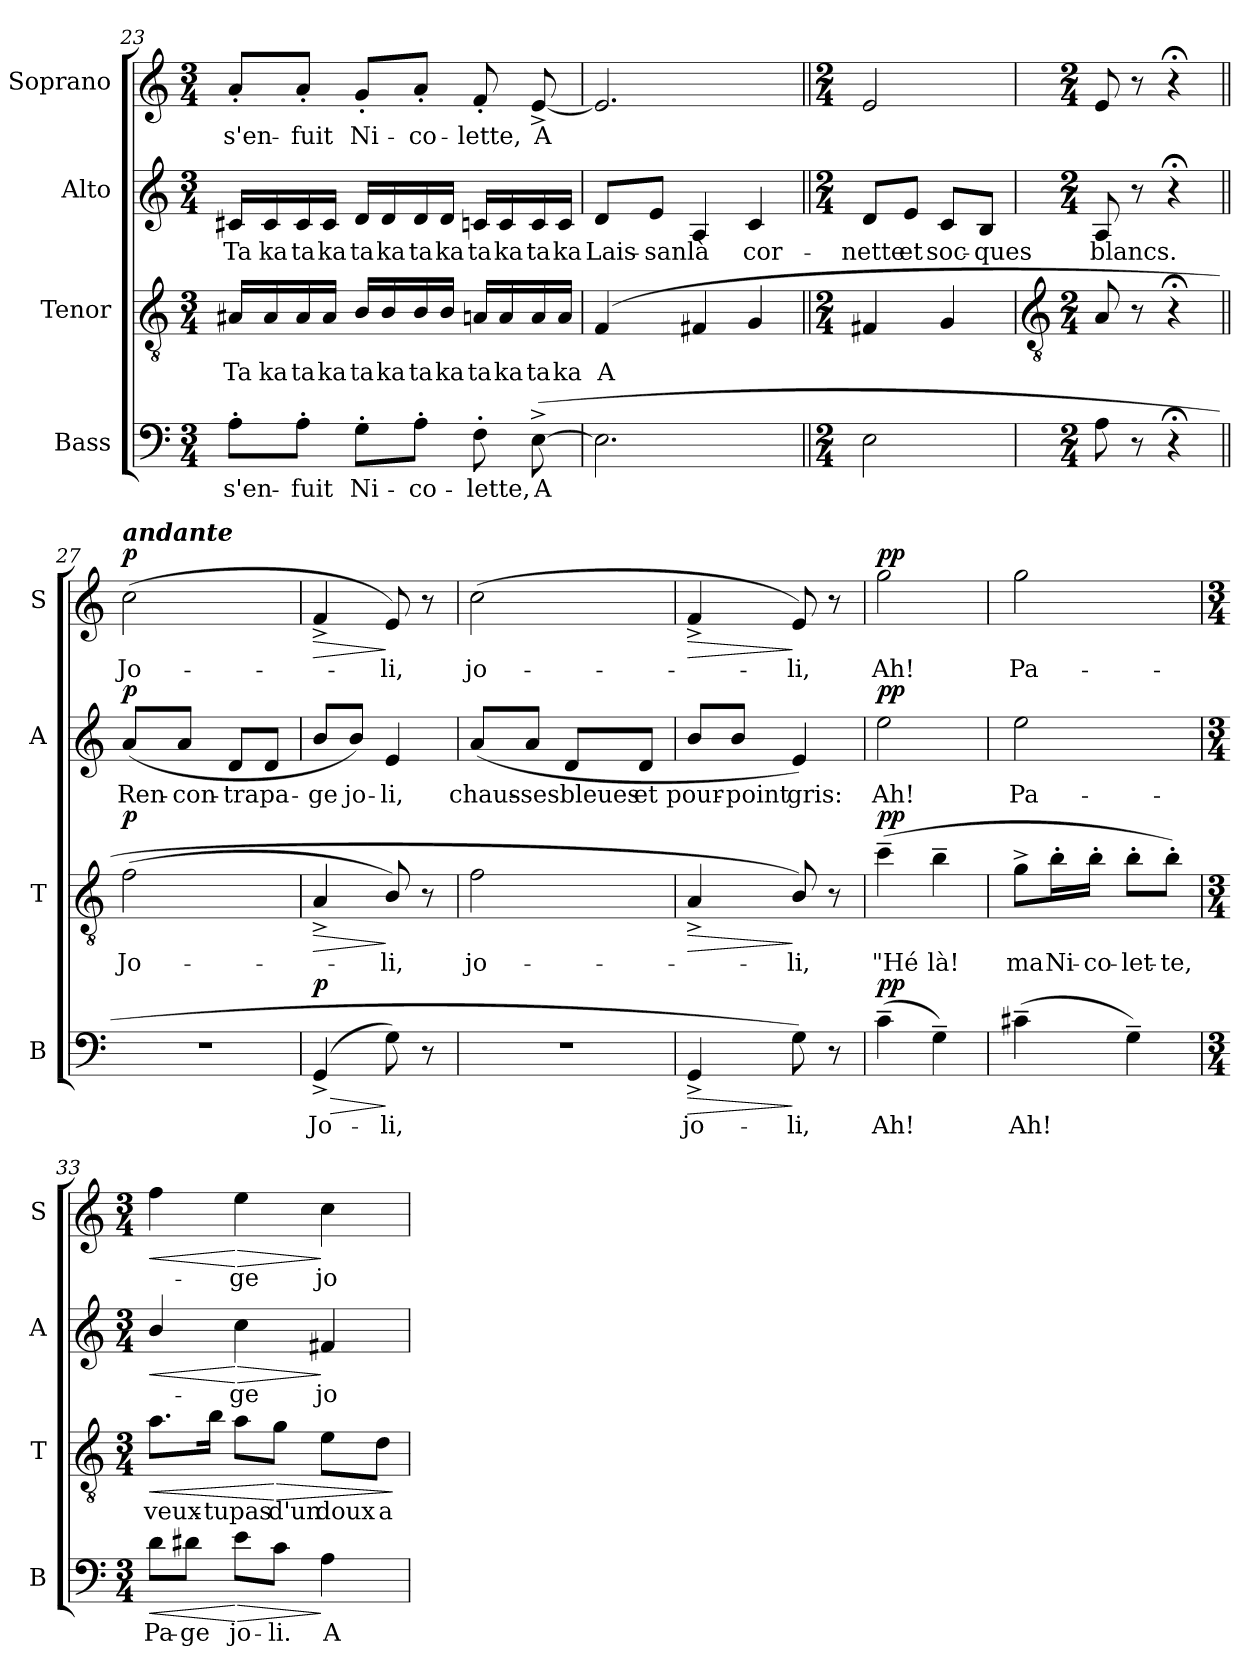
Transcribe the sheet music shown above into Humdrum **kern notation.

**kern	**text	**dynam	**kern	**text	**dynam	**kern	**text	**dynam	**kern	**text	**dynam
*part4	*part4	*part4	*part3	*part3	*part3	*part2	*part2	*part2	*part1	*part1	*part1
*staff4	*staff4	*staff4	*staff3	*staff3	*staff3	*staff2	*staff2	*staff2	*staff1	*staff1	*staff1
*I"Bass	*	*	*I"Tenor	*	*	*I"Alto	*	*	*I"Soprano	*	*
*I'B	*	*	*I'T	*	*	*I'A	*	*	*I'S	*	*
!!LO:LB:g=z
*clefF4	*	*	*clefGv2	*	*	*clefG2	*	*	*clefG2	*	*
*k[]	*	*	*k[]	*	*	*k[]	*	*	*k[]	*	*
*M3/4	*	*	*M3/4	*	*	*M3/4	*	*	*M3/4	*	*
=23	=23	=23	=23	=23	=23	=23	=23	=23	=23	=23	=23
!	!LO:LY:b	!	!	!LO:LY:b	!	!	!LO:LY:b	!	!	!LO:LY:b	!
8A'\L	s'en-	.	16A#X/LL	Ta	.	16c#X/LL	Ta	.	8a'/L	s'en-	.
!	!	!	!	!LO:LY:b	!	!	!LO:LY:b	!	!	!	!
.	.	.	16A#/	ka	.	16c#/	ka	.	.	.	.
!	!LO:LY:b	!	!	!LO:LY:b	!	!	!LO:LY:b	!	!	!LO:LY:b	!
8A'\J	-fuit	.	16A#/	ta	.	16c#/	ta	.	8a'/J	-fuit	.
!	!	!	!	!LO:LY:b	!	!	!LO:LY:b	!	!	!	!
.	.	.	16A#/JJ	ka	.	16c#/JJ	ka	.	.	.	.
!	!LO:LY:b	!	!	!LO:LY:b	!	!	!LO:LY:b	!	!	!LO:LY:b	!
8G'\L	Ni-	.	16B/LL	ta	.	16d/LL	ta	.	8g'/L	Ni-	.
!	!	!	!	!LO:LY:b	!	!	!LO:LY:b	!	!	!	!
.	.	.	16B/	ka	.	16d/	ka	.	.	.	.
!	!LO:LY:b	!	!	!LO:LY:b	!	!	!LO:LY:b	!	!	!LO:LY:b	!
8A'\J	-co-	.	16B/	ta	.	16d/	ta	.	8a'/J	-co-	.
!	!	!	!	!LO:LY:b	!	!	!LO:LY:b	!	!	!	!
.	.	.	16B/JJ	ka	.	16d/JJ	ka	.	.	.	.
!	!LO:LY:b	!	!	!LO:LY:b	!	!	!LO:LY:b	!	!	!LO:LY:b	!
8F'\	-lette,	.	16An/LL	ta	.	16cn/LL	ta	.	8f'/	-lette,	.
!	!	!	!	!LO:LY:b	!	!	!LO:LY:b	!	!	!	!
.	.	.	16A/	ka	.	16c/	ka	.	.	.	.
!	!LO:LY:b	!	!	!LO:LY:b	!	!	!LO:LY:b	!	!	!LO:LY:b	!
(>[8E^\	A	.	16A/	ta	.	16c/	ta	.	[8e^/	A	.
!	!	!	!	!LO:LY:b	!	!	!LO:LY:b	!	!	!	!
.	.	.	16A/JJ	ka	.	16c/JJ	ka	.	.	.	.
=24	=24	=24	=24	=24	=24	=24	=24	=24	=24	=24	=24
!	!	!	!	!LO:LY:b	!	!	!LO:LY:b	!	!	!	!
2.E\]	.	.	(<4F/	A	.	8d/L	Lais-	.	2.e/]	.	.
!	!	!	!	!	!	!	!LO:LY:b	!	!	!	!
.	.	.	.	.	.	8e/J	-san	.	.	.	.
!	!	!	!	!	!	!	!LO:LY:b	!	!	!	!
.	.	.	4F#X/	.	.	4A/	là	.	.	.	.
!	!	!	!	!	!	!	!LO:LY:b	!	!	!	!
.	.	.	4G/	.	.	4c/	cor-	.	.	.	.
=25||	=25||	=25||	=25||	=25||	=25||	=25||	=25||	=25||	=25||	=25||	=25||
*M2/4	*	*	*M2/4	*	*	*M2/4	*	*	*M2/4	*	*
!	!	!	!	!	!	!	!LO:LY:b	!	!	!	!
2E\	.	.	4F#X/	.	.	8d/L	-nette	.	2e/	.	.
!	!	!	!	!	!	!	!LO:LY:b	!	!	!	!
.	.	.	.	.	.	8e/J	et	.	.	.	.
!	!	!	!	!	!	!	!LO:LY:b	!	!	!	!
.	.	.	4G/	.	.	8c/L	soc-	.	.	.	.
!	!	!	!	!	!	!	!LO:LY:b	!	!	!	!
.	.	.	.	.	.	8B/J	-ques	.	.	.	.
!!LO:PB:g=z
=26	=26	=26	=26	=26	=26	=26	=26	=26	=26	=26	=26
*	*	*	*clefGv2	*	*	*	*	*	*	*	*
*M2/4	*	*	*M2/4	*	*	*M2/4	*	*	*M2/4	*	*
!	!	!	!	!	!	!	!LO:LY:b	!	!	!	!
8A\	.	.	8A/	.	.	8A/	blancs.	.	8e/	.	.
8r	.	.	8r	.	.	8r	.	.	8r	.	.
4r;<	.	.	4r;<	.	.	4r;<	.	.	4r;<	.	.
=27||	=27||	=27||	=27||	=27||	=27||	=27||	=27||	=27||	=27||	=27||	=27||
!	!	!	!	!	!	!	!	!	!LO:TX:a:Bi:t=andante	!	!
!	!	!	!	!LO:LY:b	!LO:DY:b	!	!LO:LY:b	!LO:DY:b	!	!LO:LY:b	!LO:DY:b
2r	.	.	(<2f\	Jo-	p	(<8a/L	Ren-	p	(<2cc\	Jo-	p
!	!	!	!	!	!	!	!LO:LY:b	!	!	!	!
.	.	.	.	.	.	8a/J	-con-	.	.	.	.
!	!	!	!	!	!	!	!LO:LY:b	!	!	!	!
.	.	.	.	.	.	8d/L	-tra	.	.	.	.
!	!	!	!	!	!	!	!LO:LY:b	!	!	!	!
.	.	.	.	.	.	8d/J	pa-	.	.	.	.
=28	=28	=28	=28	=28	=28	=28	=28	=28	=28	=28	=28
!	!LO:LY:b	!LO:HP:b	!	!	!LO:HP:b	!	!LO:LY:b	!	!	!	!LO:HP:b
!	!	!LO:DY:n=1:b	!	!	!	!	!	!	!	!	!
(<4GG^/	Jo-	> p	4A^/	.	>	8b/L	-ge	.	4f^/	.	>
!	!	!	!	!	!	!	!LO:LY:b	!	!	!	!
.	.	.	.	.	.	8b/J)	jo-	.	.	.	.
!	!LO:LY:b	!	!	!LO:LY:b	!	!	!LO:LY:b	!	!	!LO:LY:b	!
8G\)	-li,	]	8B/)	li,	]	4e/	-li,	.	8e/)	li,	]
8r	.	.	8r	.	.	.	.	.	8r	.	.
=29	=29	=29	=29	=29	=29	=29	=29	=29	=29	=29	=29
!	!	!	!	!LO:LY:b	!	!	!LO:LY:b	!	!	!LO:LY:b	!
2r	.	.	2f\	jo-	.	(<8a/L	chaus-	.	(<2cc\	jo-	.
!	!	!	!	!	!	!	!LO:LY:b	!	!	!	!
.	.	.	.	.	.	8a/J	-ses	.	.	.	.
!	!	!	!	!	!	!	!LO:LY:b	!	!	!	!
.	.	.	.	.	.	8d/L	bleues	.	.	.	.
!	!	!	!	!	!	!	!LO:LY:b	!	!	!	!
.	.	.	.	.	.	8d/J	et	.	.	.	.
!!LO:LB:g=z
=30	=30	=30	=30	=30	=30	=30	=30	=30	=30	=30	=30
!	!LO:LY:b	!LO:HP:b	!	!	!LO:HP:b	!	!LO:LY:b	!	!	!	!LO:HP:b
4GG^/	jo-	>	4A^/	.	>	8b/L	pour-	.	4f^/	.	>
!	!	!	!	!	!	!	!LO:LY:b	!	!	!	!
.	.	.	.	.	.	8b/J	-point	.	.	.	.
!	!LO:LY:b	!	!	!LO:LY:b	!	!	!LO:LY:b	!	!	!LO:LY:b	!
8G\)	-li,	]	8B/)	li,	]	4e/)	gris:	.	8e/)	li,	]
8r	.	.	8r	.	.	.	.	.	8r	.	.
=31	=31	=31	=31	=31	=31	=31	=31	=31	=31	=31	=31
!	!LO:LY:b	!LO:DY:b	!	!LO:LY:b	!LO:DY:b	!	!LO:LY:b	!LO:DY:b	!	!LO:LY:b	!LO:DY:b
(>4c~\	Ah!	pp	(>4cc~\	"Hé	pp	2ee\	Ah!	pp	2gg\	Ah!	pp
!	!	!	!	!LO:LY:b	!	!	!	!	!	!	!
4G~\)	.	.	4b~\	là!	.	.	.	.	.	.	.
=32	=32	=32	=32	=32	=32	=32	=32	=32	=32	=32	=32
!	!LO:LY:b	!	!	!LO:LY:b	!	!	!LO:LY:b	!	!	!LO:LY:b	!
(>4c#X~\	Ah!	.	8g^\L	ma	.	2ee\	Pa-	.	2gg\	Pa-	.
!	!	!	!	!LO:LY:b	!	!	!	!	!	!	!
.	.	.	16b'\L	Ni-	.	.	.	.	.	.	.
!	!	!	!	!LO:LY:b	!	!	!	!	!	!	!
.	.	.	16b'\JJ	-co-	.	.	.	.	.	.	.
!	!	!	!	!LO:LY:b	!	!	!	!	!	!	!
4G~\)	.	.	8b'\L	-let-	.	.	.	.	.	.	.
!	!	!	!	!LO:LY:b	!	!	!	!	!	!	!
.	.	.	8b'\J)	-te,	.	.	.	.	.	.	.
=33	=33	=33	=33	=33	=33	=33	=33	=33	=33	=33	=33
*M3/4	*	*	*M3/4	*	*	*M3/4	*	*	*M3/4	*	*
!	!LO:LY:b	!LO:HP:b	!	!LO:LY:b	!LO:HP:b	!	!	!LO:HP:b	!	!	!LO:HP:b
8d\L	Pa-	<	8.a\L	veux-	<	4b/	.	<	4ff\	.	<
!	!LO:LY:b	!	!	!	!	!	!	!	!	!	!
8d#X\J	-ge	.	.	.	.	.	.	.	.	.	.
!	!	!	!	!LO:LY:b	!	!	!	!	!	!	!
.	.	.	16b\Jk	-tu	.	.	.	.	.	.	.
!	!LO:LY:b	!LO:HP:n=1:b	!	!LO:LY:b	!	!	!LO:LY:b	!LO:HP:n=1:b	!	!LO:LY:b	!LO:HP:n=1:b
8e\L	jo-	[ >	8a\L	pas	.	4cc\	ge	[ >	4ee\	ge	[ >
!	!LO:LY:b	!	!	!LO:LY:b	!LO:HP:n=1:b	!	!	!	!	!	!
8c\J	-li.	.	8g\J	d'un	[ >	.	.	.	.	.	.
!	!LO:LY:b	!	!	!LO:LY:b	!	!	!LO:LY:b	!	!	!LO:LY:b	!
4A\	A	]	8e\L	doux	.	4f#X/	jo-	]	4cc\	jo-	]
!	!	!	!	!LO:LY:b	!	!	!	!	!	!	!
.	.	.	8d\J	a-	.	.	.	.	.	.	.
.	.	.	.	.	]	.	.	.	.	.	.
=	=	=	=	=	=	=	=	=	=	=	=
*-	*-	*-	*-	*-	*-	*-	*-	*-	*-	*-	*-
